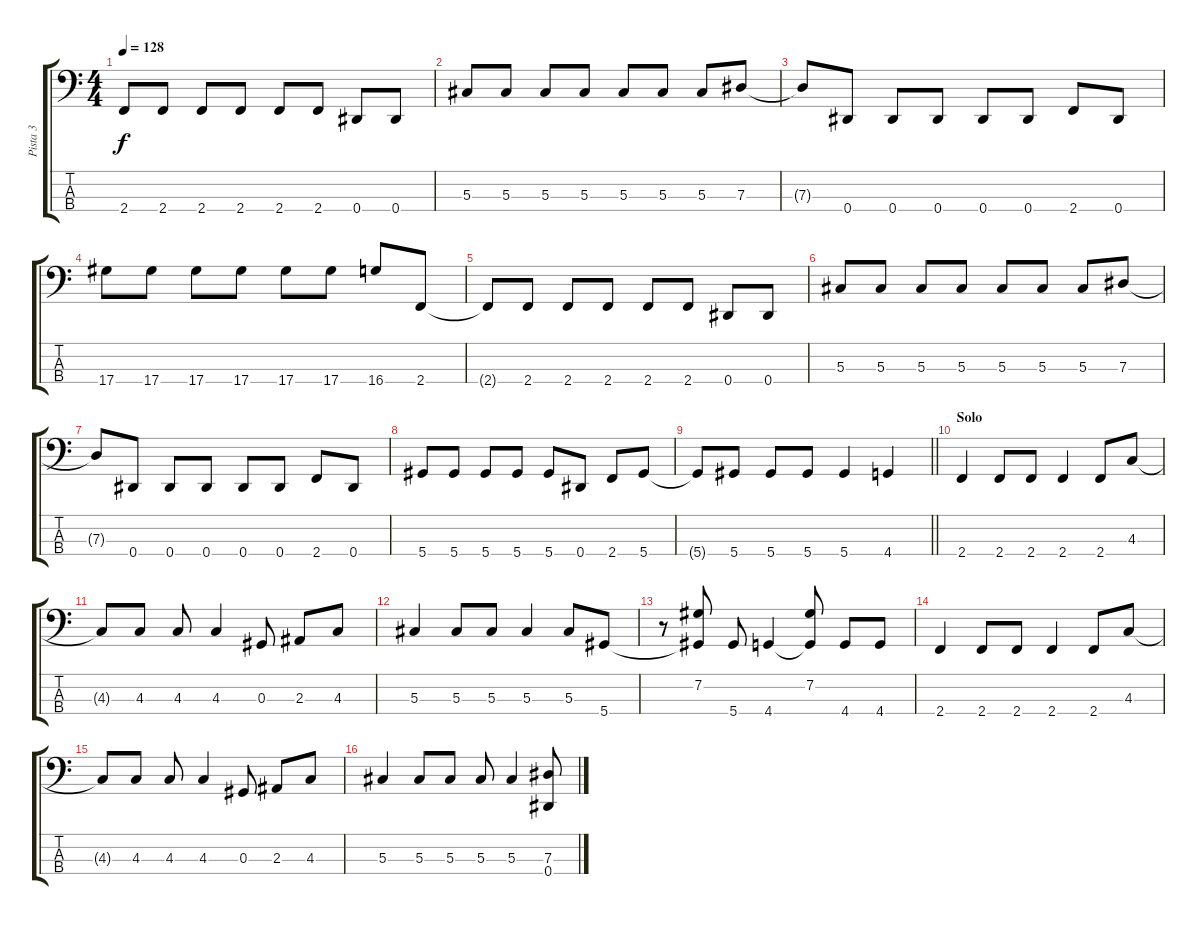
\track ("Pista 3" "Pista 3") {instrument electricbasspick}
\staff {score tabs}
\tuning (Gb2 Db2 Ab1 Eb1) {hide}
\ts (4 4)
\tempo 128
\clef f4
\ks c
2.4{t}.8{dy f} 2.4.8 2.4.8 2.4.8 2.4.8 2.4.8 0.4.8 0.4.8 |
5.3.8 5.3.8 5.3.8 5.3.8 5.3.8 5.3.8 5.3.8 7.3.8 |
7.3{t}.8 0.4.8 0.4.8 0.4.8 0.4.8 0.4.8 2.4.8 0.4.8 |
17.4.8 17.4.8 17.4.8 17.4.8 17.4.8 17.4.8 16.4.8 2.4.8 |
2.4{t}.8 2.4.8 2.4.8 2.4.8 2.4.8 2.4.8 0.4.8 0.4.8 |
5.3.8 5.3.8 5.3.8 5.3.8 5.3.8 5.3.8 5.3.8 7.3.8 |
7.3{t}.8 0.4.8 0.4.8 0.4.8 0.4.8 0.4.8 2.4.8 0.4.8 |
5.4.8 5.4.8 5.4.8 5.4.8 5.4.8 0.4.8 2.4.8 5.4.8 |
\barLineRight lightlight
5.4{t}.8 5.4.8 5.4.8 5.4.8 5.4.4 4.4.4 |
\section ("" "Solo")
2.4.4 2.4.8 2.4.8 2.4.4 2.4.8 4.3.8 |
4.3{t}.8 4.3.8 4.3.8 4.3.4 0.3.8 2.3.8 4.3.8 |
5.3.4 5.3.8 5.3.8 5.3.4 5.3.8 5.4.8 |
r.8 (7.2 5.4{t}).8 5.4.8 4.4.4 (7.2 4.4{t}).8 4.4.8 4.4.8 |
2.4.4 2.4.8 2.4.8 2.4.4 2.4.8 4.3.8 |
4.3{t}.8 4.3.8 4.3.8 4.3.4 0.3.8 2.3.8 4.3.8 |
5.3.4 5.3.8 5.3.8 5.3.8 5.3.4 (7.3 0.4).8
